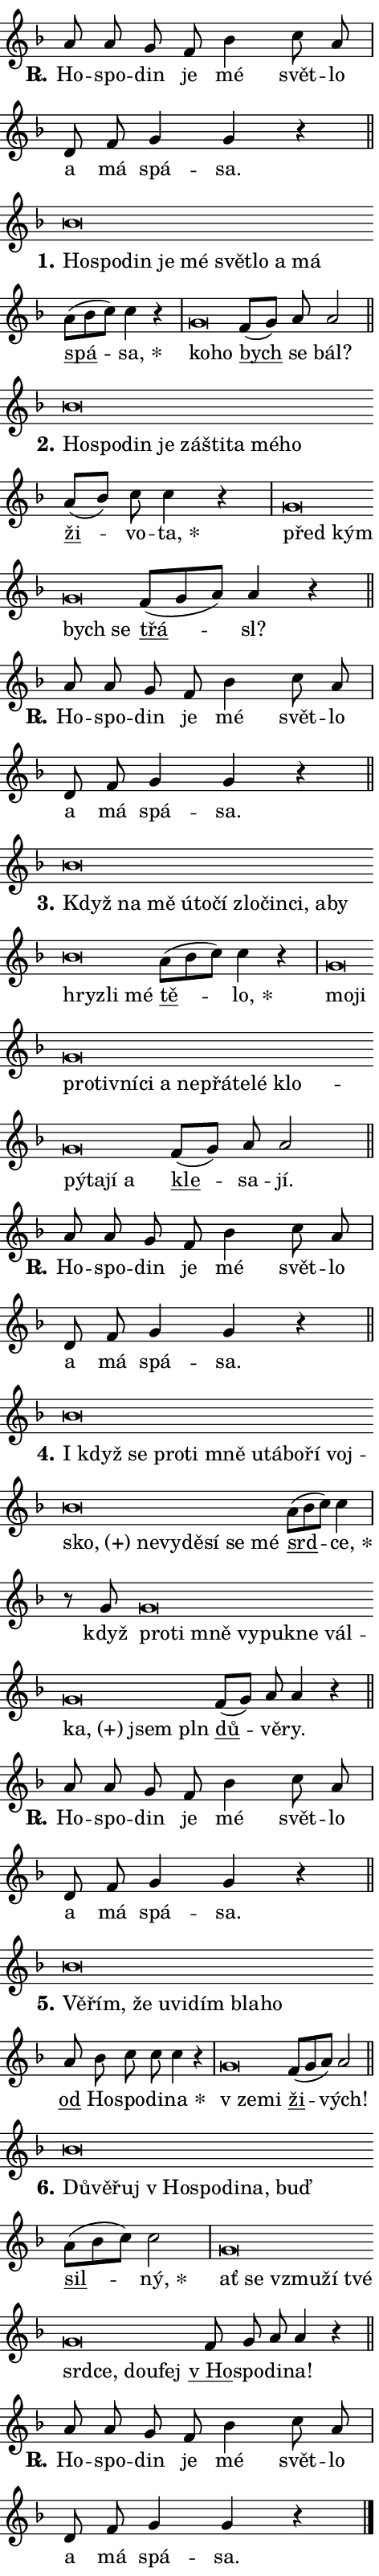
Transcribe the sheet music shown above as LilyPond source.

\version "2.24.0"
\header { tagline = "" }
\paper {
  indent = 0\cm
  top-margin = 0\cm
  right-margin = 0.13\cm % to fit lyric hyphens
  bottom-margin = 0\cm
  left-margin = 0\cm
  paper-width = 8\cm
  page-breaking = #ly:one-page-breaking
  system-system-spacing.basic-distance = #11
  score-system-spacing.basic-distance = #11
  ragged-last = ##f
}


%% Author: Thomas Morley
%% https://lists.gnu.org/archive/html/lilypond-user/2020-05/msg00002.html
#(define (line-position grob)
"Returns position of @var[grob} in current system:
   @code{'start}, if at first time-step
   @code{'end}, if at last time-step
   @code{'middle} otherwise
"
  (let* ((col (ly:item-get-column grob))
         (ln (ly:grob-object col 'left-neighbor))
         (rn (ly:grob-object col 'right-neighbor))
         (col-to-check-left (if (ly:grob? ln) ln col))
         (col-to-check-right (if (ly:grob? rn) rn col))
         (break-dir-left
           (and
             (ly:grob-property col-to-check-left 'non-musical #f)
             (ly:item-break-dir col-to-check-left)))
         (break-dir-right
           (and
             (ly:grob-property col-to-check-right 'non-musical #f)
             (ly:item-break-dir col-to-check-right))))
        (cond ((eqv? 1 break-dir-left) 'start)
              ((eqv? -1 break-dir-right) 'end)
              (else 'middle))))

#(define (tranparent-at-line-position vctor)
  (lambda (grob)
  "Relying on @code{line-position} select the relevant enry from @var{vctor}.
Used to determine transparency,"
    (case (line-position grob)
      ((end) (not (vector-ref vctor 0)))
      ((middle) (not (vector-ref vctor 1)))
      ((start) (not (vector-ref vctor 2))))))

noteHeadBreakVisibility =
#(define-music-function (break-visibility)(vector?)
"Makes @code{NoteHead}s transparent relying on @var{break-visibility}"
#{
  \override NoteHead.transparent =
    #(tranparent-at-line-position break-visibility)
#})

#(define delete-ledgers-for-transparent-note-heads
  (lambda (grob)
    "Reads whether a @code{NoteHead} is transparent.
If so this @code{NoteHead} is removed from @code{'note-heads} from
@var{grob}, which is supposed to be @code{LedgerLineSpanner}.
As a result ledgers are not printed for this @code{NoteHead}"
    (let* ((nhds-array (ly:grob-object grob 'note-heads))
           (nhds-list
             (if (ly:grob-array? nhds-array)
                 (ly:grob-array->list nhds-array)
                 '()))
           ;; Relies on the transparent-property being done before
           ;; Staff.LedgerLineSpanner.after-line-breaking is executed.
           ;; This is fragile ...
           (to-keep
             (remove
               (lambda (nhd)
                 (ly:grob-property nhd 'transparent #f))
               nhds-list)))
      ;; TODO find a better method to iterate over grob-arrays, similiar
      ;; to filter/remove etc for lists
      ;; For now rebuilt from scratch
      (set! (ly:grob-object grob 'note-heads)  '())
      (for-each
        (lambda (nhd)
          (ly:pointer-group-interface::add-grob grob 'note-heads nhd))
        to-keep))))

squashNotes = {
  \override NoteHead.X-extent = #'(-0.2 . 0.2)
  \override NoteHead.Y-extent = #'(-0.75 . 0)
  \override NoteHead.stencil =
    #(lambda (grob)
       (let ((pos (ly:grob-property grob 'staff-position)))
         (begin
           (if (< pos -7) (display "ERROR: Lower brevis then expected\n") (display ""))
           (if (<= pos -6) ly:text-interface::print ly:note-head::print))))
}
unSquashNotes = {
  \revert NoteHead.X-extent
  \revert NoteHead.Y-extent
  \revert NoteHead.stencil
}

hideNotes = \noteHeadBreakVisibility #begin-of-line-visible
unHideNotes = \noteHeadBreakVisibility #all-visible

% work-around for resetting accidentals
% https://lilypond.org/doc/v2.23/Documentation/notation/displaying-rhythms#unmetered-music
cadenzaMeasure = {
  \cadenzaOff
  \partial 1024 s1024
  \cadenzaOn
}

#(define-markup-command (accent layout props text) (markup?)
  "Underline accented syllable"
  (interpret-markup layout props
    #{\markup \override #'(offset . 4.3) \underline { #text }#}))

responsum = \markup \concat {
  "R" \hspace #-1.05 \path #0.1 #'((moveto 0 0.07) (lineto 0.9 0.8)) \hspace #0.05 "."
}

spaceSize = #0.6828661417322834 % exact space size for TeX Gyre Schola

\layout {
  \context {
    \Staff
    \remove "Time_signature_engraver"
    \override LedgerLineSpanner.after-line-breaking = #delete-ledgers-for-transparent-note-heads
  }
  \context {
    \Lyrics {
      \override LyricSpace.minimum-distance = \spaceSize
      \override LyricText.font-name = #"TeX Gyre Schola"
      \override LyricText.font-size = 1
      \override StanzaNumber.font-name = #"TeX Gyre Schola Bold"
      \override StanzaNumber.font-size = 1
    }
  }
  \context {
    \Score 
    \override NoteHead.text =
      #(lambda (grob) 
        (let ((pos (ly:grob-property grob 'staff-position)))
          #{\markup {
            \combine
              \halign #-0.55 \raise #(if (= pos -6) 0 0.5) \override #'(thickness . 2) \draw-line #'(3.2 . 0)
              \musicglyph "noteheads.sM1"
          }#}))
  }
}

% magnetic-lyrics.ily
%
%   written by
%     Jean Abou Samra <jean@abou-samra.fr>
%     Werner Lemberg <wl@gnu.org>
%
%   adapted by
%     Jiri Hon <jiri.hon@gmail.com>
%
% Version 2022-Apr-15

% https://www.mail-archive.com/lilypond-user@gnu.org/msg149350.html

#(define (Left_hyphen_pointer_engraver context)
   "Collect syllable-hyphen-syllable occurrences in lyrics and store
them in properties.  This engraver only looks to the left.  For
example, if the lyrics input is @code{foo -- bar}, it does the
following.

@itemize @bullet
@item
Set the @code{text} property of the @code{LyricHyphen} grob between
@q{foo} and @q{bar} to @code{foo}.

@item
Set the @code{left-hyphen} property of the @code{LyricText} grob with
text @q{foo} to the @code{LyricHyphen} grob between @q{foo} and
@q{bar}.
@end itemize

Use this auxiliary engraver in combination with the
@code{lyric-@/text::@/apply-@/magnetic-@/offset!} hook."
   (let ((hyphen #f)
         (text #f))
     (make-engraver
      (acknowledgers
       ((lyric-syllable-interface engraver grob source-engraver)
        (set! text grob)))
      (end-acknowledgers
       ((lyric-hyphen-interface engraver grob source-engraver)
        ;(when (not (grob::has-interface grob 'lyric-space-interface))
          (set! hyphen grob)));)
      ((stop-translation-timestep engraver)
       (when (and text hyphen)
         (ly:grob-set-object! text 'left-hyphen hyphen))
       (set! text #f)
       (set! hyphen #f)))))

#(define (lyric-text::apply-magnetic-offset! grob)
   "If the space between two syllables is less than the value in
property @code{LyricText@/.details@/.squash-threshold}, move the right
syllable to the left so that it gets concatenated with the left
syllable.

Use this function as a hook for
@code{LyricText@/.after-@/line-@/breaking} if the
@code{Left_@/hyphen_@/pointer_@/engraver} is active."
   (let ((hyphen (ly:grob-object grob 'left-hyphen #f)))
     (when hyphen
       (let ((left-text (ly:spanner-bound hyphen LEFT)))
         (when (grob::has-interface left-text 'lyric-syllable-interface)
           (let* ((common (ly:grob-common-refpoint grob left-text X))
                  (this-x-ext (ly:grob-extent grob common X))
                  (left-x-ext
                   (begin
                     ;; Trigger magnetism for left-text.
                     (ly:grob-property left-text 'after-line-breaking)
                     (ly:grob-extent left-text common X)))
                  ;; `delta` is the gap width between two syllables.
                  (delta (- (interval-start this-x-ext)
                            (interval-end left-x-ext)))
                  (details (ly:grob-property grob 'details))
                  (threshold (assoc-get 'squash-threshold details 0.2)))
             (when (< delta threshold)
               (let* (;; We have to manipulate the input text so that
                      ;; ligatures crossing syllable boundaries are not
                      ;; disabled.  For languages based on the Latin
                      ;; script this is essentially a beautification.
                      ;; However, for non-Western scripts it can be a
                      ;; necessity.
                      (lt (ly:grob-property left-text 'text))
                      (rt (ly:grob-property grob 'text))
                      (is-space (grob::has-interface hyphen 'lyric-space-interface))
                      (space (if is-space " " ""))
                      (extra-delta (if is-space spaceSize 0))
                      ;; Append new syllable.
                      (ltrt-space (if (and (string? lt) (string? rt))
                                (string-append lt space rt)
                                (make-concat-markup (list lt space rt))))
                      ;; Right-align `ltrt` to the right side.
                      (ltrt-space-markup (grob-interpret-markup
                               grob
                               (make-translate-markup
                                (cons (interval-length this-x-ext) 0)
                                (make-right-align-markup ltrt-space)))))
                 (begin
                   ;; Don't print `left-text`.
                   (ly:grob-set-property! left-text 'stencil #f)
                   ;; Set text and stencil (which holds all collected
                   ;; syllables so far) and shift it to the left.
                   (ly:grob-set-property! grob 'text ltrt-space)
                   (ly:grob-set-property! grob 'stencil ltrt-space-markup)
                   (ly:grob-translate-axis! grob (- (- delta extra-delta)) X))))))))))


#(define (lyric-hyphen::displace-bounds-first grob)
   ;; Make very sure this callback isn't triggered too early.
   (let ((left (ly:spanner-bound grob LEFT))
         (right (ly:spanner-bound grob RIGHT)))
     (ly:grob-property left 'after-line-breaking)
     (ly:grob-property right 'after-line-breaking)
     (ly:lyric-hyphen::print grob)))

squashThreshold = #0.4

\layout {
  \context {
    \Lyrics
    \consists #Left_hyphen_pointer_engraver
    \override LyricText.after-line-breaking =
      #lyric-text::apply-magnetic-offset!
    \override LyricHyphen.stencil = #lyric-hyphen::displace-bounds-first
    \override LyricText.details.squash-threshold = \squashThreshold
    \override LyricHyphen.minimum-distance = 0
    \override LyricHyphen.minimum-length = \squashThreshold
  }
}

squashText = \override LyricText.details.squash-threshold = 9999
unSquashText = \override LyricText.details.squash-threshold = \squashThreshold

leftText = \override LyricText.self-alignment-X = #LEFT
unLeftText = \revert LyricText.self-alignment-X

starOffset = #(lambda (grob) 
                (let ((x_offset (ly:self-alignment-interface::aligned-on-x-parent grob)))
                  (if (= x_offset 0) 0 (+ x_offset 1.2))))

star = #(define-music-function (syllable)(string?)
"Append star separator at the end of a syllable"
#{
  \once \override LyricText.X-offset = #starOffset
  \lyricmode { \markup {
    #syllable
    \override #'((font-name . "TeX Gyre Schola Bold")) \hspace #0.2 \lower #0.65 \larger "*"
  } }
#})

starAccent = #(define-music-function (syllable)(string?)
"Append star separator at the end of a syllable and make accent"
#{
  \once \override LyricText.X-offset = #starOffset
  \lyricmode { \markup {
    \accent #syllable
    \override #'((font-name . "TeX Gyre Schola Bold")) \hspace #0.2 \lower #0.65 \larger "*"
  } }
#})

breath = #(define-music-function (syllable)(string?)
"Append breathing indicator at the end of a syllable"
#{
  \lyricmode { \markup { #syllable "+" } }
#})

optionalBreath = #(define-music-function (syllable)(string?)
"Append optional breathing indicator at the end of a syllable"
#{
  \lyricmode { \markup { #syllable "(+)" } }
#})


\score {
    <<
        \new Voice = "melody" { \cadenzaOn \key f \major \relative { a'8 a g f bes4 c8 a \cadenzaMeasure \bar "|" d, f g4 g r \cadenzaMeasure \bar "||" \break } }
        \new Lyrics \lyricsto "melody" { \lyricmode { \set stanza = \responsum
Ho -- spo -- din je mé svět -- lo a má spá -- sa. } }
    >>
    \layout {}
}

\score {
    <<
        \new Voice = "melody" { \cadenzaOn \key f \major \relative { \squashNotes bes'\breve*1/16 \hideNotes \breve*1/16 \bar "" \breve*1/16 \bar "" \breve*1/16 \bar "" \breve*1/16 \bar "" \breve*1/16 \bar "" \breve*1/16 \bar "" \breve*1/16 \breve*1/16 \bar "" \unHideNotes \unSquashNotes \bar "" a8[( bes c)] c4 r \cadenzaMeasure \bar "|" \squashNotes g\breve*1/16 \hideNotes \breve*1/16 \bar "" \unHideNotes \unSquashNotes \bar "" f8[( g)] a a2 \cadenzaMeasure \bar "||" \break } }
        \new Lyrics \lyricsto "melody" { \lyricmode { \set stanza = "1."
\leftText Ho -- \squashText spo -- din je mé svět -- lo a má \unLeftText \unSquashText \markup \accent spá -- \star sa, \leftText ko -- \squashText ho \unLeftText \unSquashText \markup \accent bych se bál? } }
    >>
    \layout {}
}

\score {
    <<
        \new Voice = "melody" { \cadenzaOn \key f \major \relative { \squashNotes bes'\breve*1/16 \hideNotes \breve*1/16 \bar "" \breve*1/16 \bar "" \breve*1/16 \bar "" \breve*1/16 \bar "" \breve*1/16 \bar "" \breve*1/16 \bar "" \breve*1/16 \breve*1/16 \bar "" \unHideNotes \unSquashNotes \bar "" a8[( bes)] c c4 r \cadenzaMeasure \bar "|" \squashNotes g\breve*1/16 \hideNotes \breve*1/16 \bar "" \breve*1/16 \breve*1/16 \bar "" \unHideNotes \unSquashNotes \bar "" f8[( g a)] a4 r \cadenzaMeasure \bar "||" \break } }
        \new Lyrics \lyricsto "melody" { \lyricmode { \set stanza = "2."
\leftText Ho -- \squashText spo -- din je zá -- šti -- ta mé -- ho \unLeftText \unSquashText \markup \accent ži -- vo -- \star ta, \leftText před \squashText kým bych se \unLeftText \unSquashText \markup \accent třá -- sl? } }
    >>
    \layout {}
}

\score {
    <<
        \new Voice = "melody" { \cadenzaOn \key f \major \relative { a'8 a g f bes4 c8 a \cadenzaMeasure \bar "|" d, f g4 g r \cadenzaMeasure \bar "||" \break } }
        \new Lyrics \lyricsto "melody" { \lyricmode { \set stanza = \responsum
Ho -- spo -- din je mé svět -- lo a má spá -- sa. } }
    >>
    \layout {}
}

\score {
    <<
        \new Voice = "melody" { \cadenzaOn \key f \major \relative { \squashNotes bes'\breve*1/16 \hideNotes \breve*1/16 \bar "" \breve*1/16 \bar "" \breve*1/16 \bar "" \breve*1/16 \bar "" \breve*1/16 \bar "" \breve*1/16 \bar "" \breve*1/16 \bar "" \breve*1/16 \bar "" \breve*1/16 \bar "" \breve*1/16 \bar "" \breve*1/16 \bar "" \breve*1/16 \breve*1/16 \bar "" \unHideNotes \unSquashNotes \bar "" a8[( bes c)] c4 r \cadenzaMeasure \bar "|" \squashNotes g\breve*1/16 \hideNotes \breve*1/16 \bar "" \breve*1/16 \bar "" \breve*1/16 \bar "" \breve*1/16 \bar "" \breve*1/16 \bar "" \breve*1/16 \bar "" \breve*1/16 \bar "" \breve*1/16 \bar "" \breve*1/16 \bar "" \breve*1/16 \bar "" \breve*1/16 \bar "" \breve*1/16 \bar "" \breve*1/16 \bar "" \breve*1/16 \breve*1/16 \bar "" \unHideNotes \unSquashNotes \bar "" f8[( g)] a a2 \cadenzaMeasure \bar "||" \break } }
        \new Lyrics \lyricsto "melody" { \lyricmode { \set stanza = "3."
\leftText Když \squashText na mě ú -- to -- čí zlo -- čin -- ci, a -- by hryz -- li mé \unLeftText \unSquashText \markup \accent tě -- \star lo, \leftText mo -- \squashText ji pro -- tiv -- ní -- ci a ne -- přá -- te -- lé klo -- pý -- ta -- jí a \unLeftText \unSquashText \markup \accent kle -- sa -- jí. } }
    >>
    \layout {}
}

\score {
    <<
        \new Voice = "melody" { \cadenzaOn \key f \major \relative { a'8 a g f bes4 c8 a \cadenzaMeasure \bar "|" d, f g4 g r \cadenzaMeasure \bar "||" \break } }
        \new Lyrics \lyricsto "melody" { \lyricmode { \set stanza = \responsum
Ho -- spo -- din je mé svět -- lo a má spá -- sa. } }
    >>
    \layout {}
}

\score {
    <<
        \new Voice = "melody" { \cadenzaOn \key f \major \relative { \squashNotes bes'\breve*1/16 \hideNotes \breve*1/16 \bar "" \breve*1/16 \bar "" \breve*1/16 \bar "" \breve*1/16 \bar "" \breve*1/16 \bar "" \breve*1/16 \bar "" \breve*1/16 \bar "" \breve*1/16 \bar "" \breve*1/16 \bar "" \breve*1/16 \bar "" \breve*1/16 \bar "" \breve*1/16 \bar "" \breve*1/16 \bar "" \breve*1/16 \bar "" \breve*1/16 \bar "" \breve*1/16 \breve*1/16 \bar "" \unHideNotes \unSquashNotes \bar "" a8[( bes c)] c4 \cadenzaMeasure \bar "|" r8 g \squashNotes g\breve*1/16 \hideNotes \breve*1/16 \bar "" \breve*1/16 \bar "" \breve*1/16 \bar "" \breve*1/16 \bar "" \breve*1/16 \bar "" \breve*1/16 \bar "" \breve*1/16 \bar "" \breve*1/16 \breve*1/16 \bar "" \unHideNotes \unSquashNotes \bar "" f8[( g)] a a4 r \cadenzaMeasure \bar "||" \break } }
        \new Lyrics \lyricsto "melody" { \lyricmode { \set stanza = "4."
\leftText I \squashText když se pro -- ti mně u -- tá -- bo -- ří voj -- \optionalBreath sko, ne -- vy -- dě -- sí se mé \unLeftText \unSquashText \markup \accent srd -- \star ce, když \leftText pro -- \squashText ti mně vy -- puk -- ne vál -- \optionalBreath ka, jsem pln \unLeftText \unSquashText \markup \accent dů -- vě -- ry. } }
    >>
    \layout {}
}

\score {
    <<
        \new Voice = "melody" { \cadenzaOn \key f \major \relative { a'8 a g f bes4 c8 a \cadenzaMeasure \bar "|" d, f g4 g r \cadenzaMeasure \bar "||" \break } }
        \new Lyrics \lyricsto "melody" { \lyricmode { \set stanza = \responsum
Ho -- spo -- din je mé svět -- lo a má spá -- sa. } }
    >>
    \layout {}
}

\score {
    <<
        \new Voice = "melody" { \cadenzaOn \key f \major \relative { \squashNotes bes'\breve*1/16 \hideNotes \breve*1/16 \bar "" \breve*1/16 \bar "" \breve*1/16 \bar "" \breve*1/16 \bar "" \breve*1/16 \bar "" \breve*1/16 \breve*1/16 \bar "" \unHideNotes \unSquashNotes \bar "" a8 bes c c c4 r \cadenzaMeasure \bar "|" \squashNotes g\breve*1/16 \hideNotes \breve*1/16 \bar "" \unHideNotes \unSquashNotes \bar "" f8[( g a)] a2 \cadenzaMeasure \bar "||" \break } }
        \new Lyrics \lyricsto "melody" { \lyricmode { \set stanza = "5."
\leftText Vě -- \squashText řím, že u -- vi -- dím bla -- ho \unLeftText \unSquashText \markup \accent od Ho -- spo -- di -- \star na \leftText "v ze" -- \squashText mi \unLeftText \unSquashText \markup \accent ži -- vých! } }
    >>
    \layout {}
}

\score {
    <<
        \new Voice = "melody" { \cadenzaOn \key f \major \relative { \squashNotes bes'\breve*1/16 \hideNotes \breve*1/16 \bar "" \breve*1/16 \bar "" \breve*1/16 \bar "" \breve*1/16 \bar "" \breve*1/16 \bar "" \breve*1/16 \breve*1/16 \bar "" \unHideNotes \unSquashNotes \bar "" a8[( bes c)] c2 \cadenzaMeasure \bar "|" \squashNotes g\breve*1/16 \hideNotes \breve*1/16 \bar "" \breve*1/16 \bar "" \breve*1/16 \bar "" \breve*1/16 \bar "" \breve*1/16 \bar "" \breve*1/16 \bar "" \breve*1/16 \breve*1/16 \bar "" \unHideNotes \unSquashNotes \bar "" f8 g a a4 r \cadenzaMeasure \bar "||" \break } }
        \new Lyrics \lyricsto "melody" { \lyricmode { \set stanza = "6."
\leftText Dů -- \squashText vě -- řuj "v Ho" -- spo -- di -- na, buď \unLeftText \unSquashText \markup \accent sil -- \star ný, \leftText ať \squashText se vzmu -- ží tvé srd -- ce, dou -- fej \unLeftText \unSquashText \markup \accent "v Ho" -- spo -- di -- na! } }
    >>
    \layout {}
}

\score {
    <<
        \new Voice = "melody" { \cadenzaOn \key f \major \relative { a'8 a g f bes4 c8 a \cadenzaMeasure \bar "|" d, f g4 g r \cadenzaMeasure \bar "||" \break } \bar "|." }
        \new Lyrics \lyricsto "melody" { \lyricmode { \set stanza = \responsum
Ho -- spo -- din je mé svět -- lo a má spá -- sa. } }
    >>
    \layout {}
}
